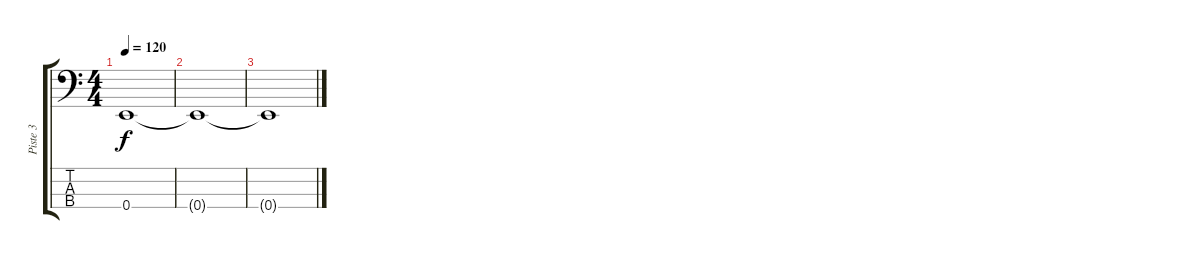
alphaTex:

\track ("Piste 3" "Piste 3") {instrument electricbassfinger}
\staff {score tabs}
\tuning (G2 D2 A1 E1) {hide}
\ts (4 4)
\tempo 120
\clef f4
\ks c
0.4.1{dy f} |
0.4{t}.1 |
0.4{t}.1
